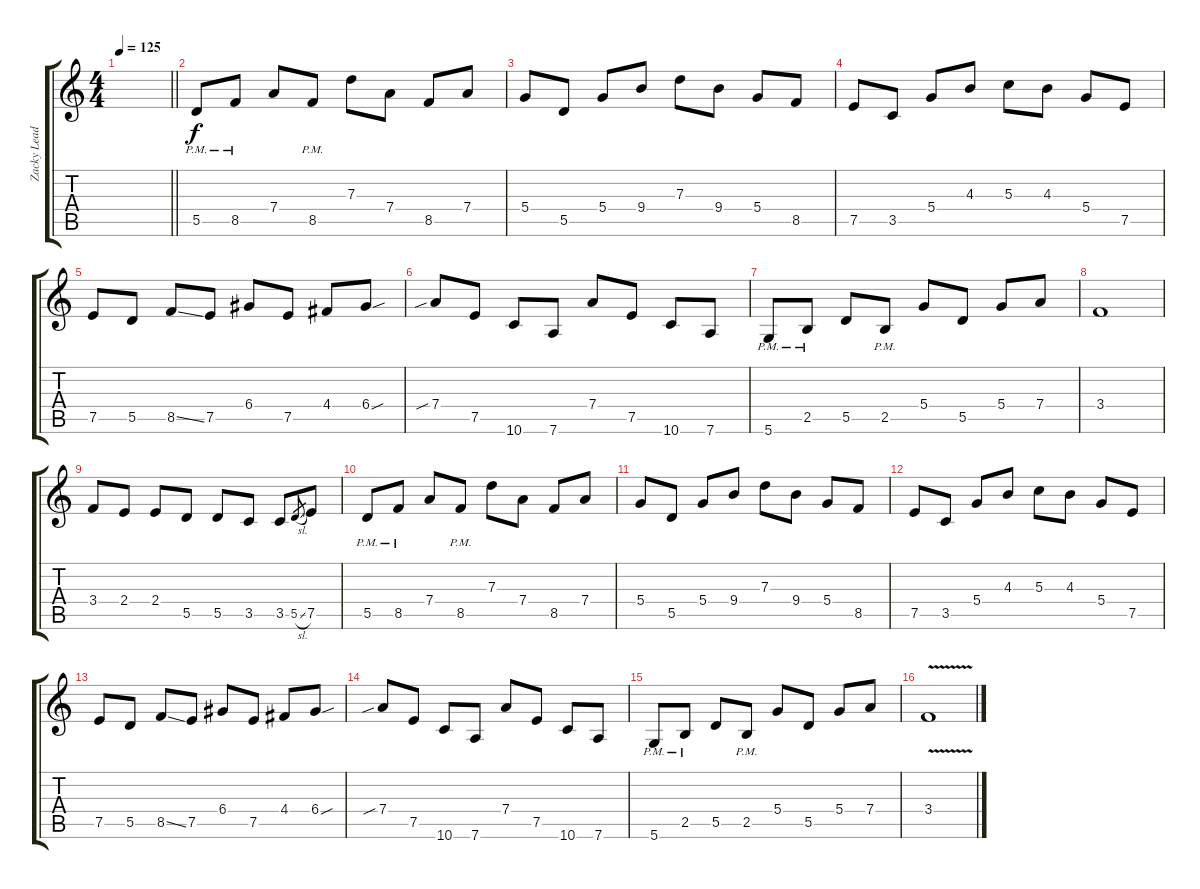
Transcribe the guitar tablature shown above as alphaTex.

\track ("Zacky Lead" "Zacky Lead") {instrument distortionguitar}
\staff {score tabs}
\tuning (E4 B3 G3 D3 A2 D2) {hide}
\ts (4 4)
\tempo 125
\clef g2
\barLineRight lightlight
\ks c
|
5.5{pm}.8 8.5{pm}.8 7.4.8 8.5{pm}.8 7.3.8 7.4.8 8.5.8 7.4.8 |
5.4.8 5.5.8 5.4.8 9.4.8 7.3.8 9.4.8 5.4.8 8.5.8 |
7.5.8 3.5.8 5.4.8 4.3.8 5.3.8 4.3.8 5.4.8 7.5.8 |
7.5.8 5.5.8 8.5{ss}.8 7.5.8 6.4.8 7.5.8 4.4.8 6.4{sou}.8 |
7.4{sib}.8 7.5.8 10.6.8 7.6.8 7.4.8 7.5.8 10.6.8 7.6.8 |
5.6{pm}.8 2.5{pm}.8 5.5.8 2.5{pm}.8 5.4.8 5.5.8 5.4.8 7.4.8 |
3.4.1 |
3.4.8 2.4.8 2.4.8 5.5.8 5.5.8 3.5.8 3.5.8 5.5{sl}.8{gr} 7.5.8 |
5.5{pm}.8 8.5{pm}.8 7.4.8 8.5{pm}.8 7.3.8 7.4.8 8.5.8 7.4.8 |
5.4.8 5.5.8 5.4.8 9.4.8 7.3.8 9.4.8 5.4.8 8.5.8 |
7.5.8 3.5.8 5.4.8 4.3.8 5.3.8 4.3.8 5.4.8 7.5.8 |
7.5.8 5.5.8 8.5{ss}.8 7.5.8 6.4.8 7.5.8 4.4.8 6.4{sou}.8 |
7.4{sib}.8 7.5.8 10.6.8 7.6.8 7.4.8 7.5.8 10.6.8 7.6.8 |
5.6{pm}.8 2.5{pm}.8 5.5.8 2.5{pm}.8 5.4.8 5.5.8 5.4.8 7.4.8 |
3.4{v}.1
